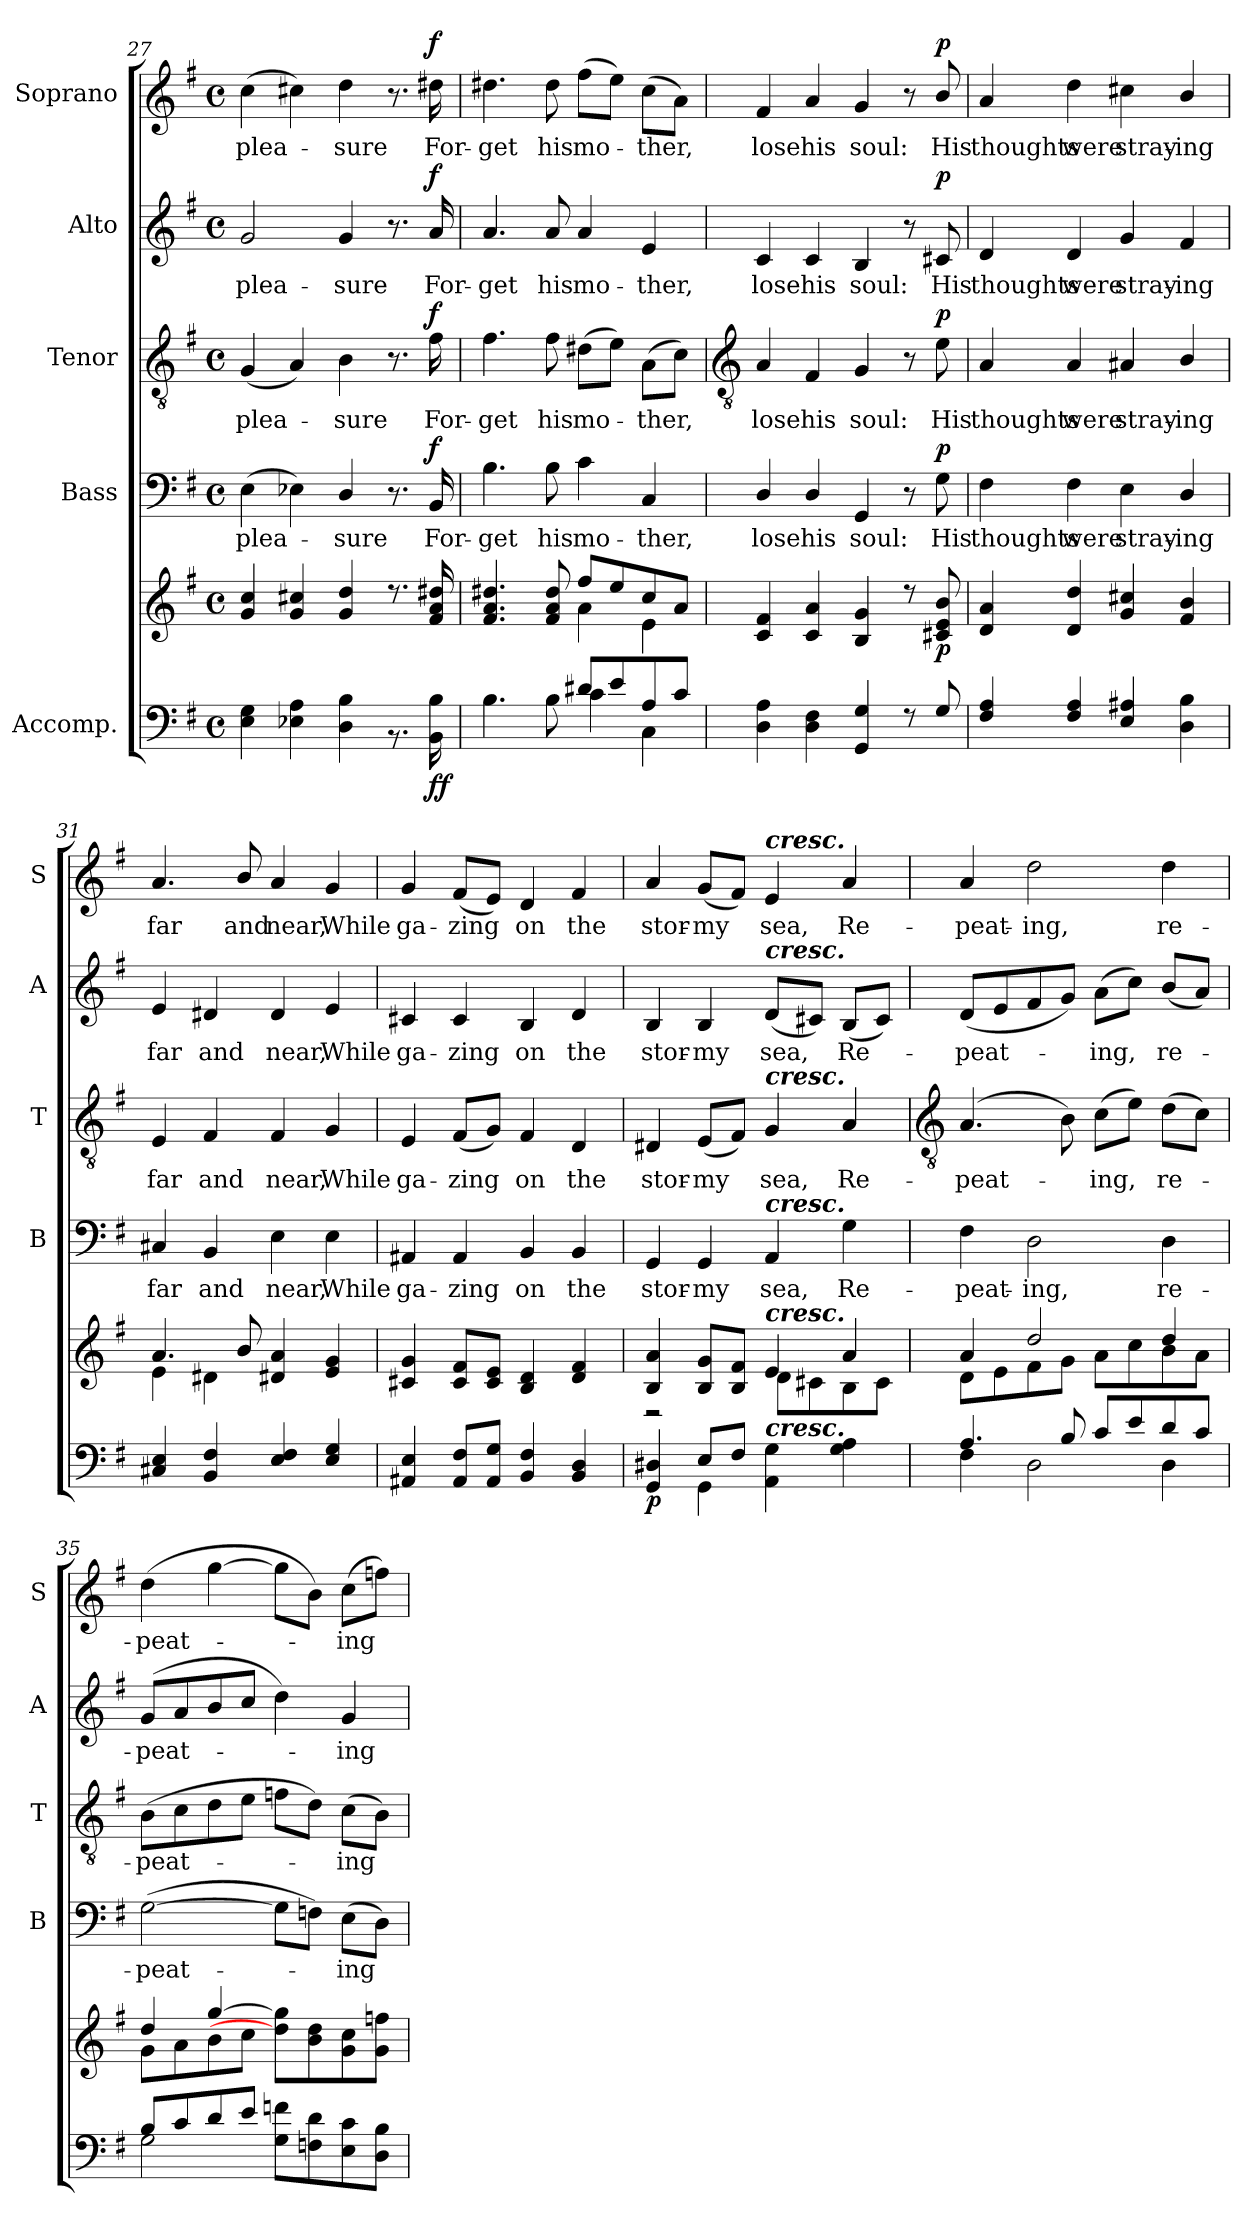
**kern	**kern	**dynam	**kern	**text	**dynam	**kern	**text	**dynam	**kern	**text	**dynam	**kern	**text	**dynam
*part5	*part5	*part5	*part4	*part4	*part4	*part3	*part3	*part3	*part2	*part2	*part2	*part1	*part1	*part1
*staff6	*staff5	*staff5/6	*staff4	*staff4	*staff4	*staff3	*staff3	*staff3	*staff2	*staff2	*staff2	*staff1	*staff1	*staff1
*I"Accomp.	*	*	*I"Bass	*	*	*I"Tenor	*	*	*I"Alto	*	*	*I"Soprano	*	*
*	*	*	*I'B	*	*	*I'T	*	*	*I'A	*	*	*I'S	*	*
*clefF4	*clefG2	*	*clefF4	*	*	*clefGv2	*	*	*clefG2	*	*	*clefG2	*	*
*k[f#]	*k[f#]	*	*k[f#]	*	*	*k[f#]	*	*	*k[f#]	*	*	*k[f#]	*	*
*G:	*G:	*	*G:	*	*	*G:	*	*	*G:	*	*	*G:	*	*
*M4/4	*M4/4	*	*M4/4	*	*	*M4/4	*	*	*M4/4	*	*	*M4/4	*	*
*met(c)	*met(c)	*	*met(c)	*	*	*met(c)	*	*	*met(c)	*	*	*met(c)	*	*
=27	=27	=27	=27	=27	=27	=27	=27	=27	=27	=27	=27	=27	=27	=27
*^	*^	*	*	*	*	*	*	*	*	*	*	*	*	*
!	!	!	!	!	!	!LO:LY:b	!	!	!LO:LY:b	!	!	!LO:LY:b	!	!	!LO:LY:b	!
1ryy	4E 4G	4g 4cc	1ryy	.	(>4E	plea-	.	(<4G	plea-	.	2g	plea-	.	(>4cc	plea-	.
.	4E-X 4A	4g 4cc#X	.	.	4E-X)	.	.	4A)	.	.	.	.	.	4cc#X)	.	.
!	!	!	!	!	!	!LO:LY:b	!	!	!LO:LY:b	!	!	!LO:LY:b	!	!	!LO:LY:b	!
.	4D\ 4B\	4g 4dd	.	.	4D/	sure	.	4B	sure	.	4g	-sure	.	4dd	sure	.
.	8.r	8.r	.	.	8.r	.	.	8.r	.	.	8.r	.	.	8.r	.	.
!	!	!	!	!LO:DY:b=2	!	!LO:LY:b	!	!	!LO:LY:b	!	!	!LO:LY:b	!	!	!LO:LY:b	!
!	!	!	!	!LO:DY:n=1:b	!	!	!LO:DY:b	!	!	!LO:DY:b	!	!	!LO:DY:b	!	!	!LO:DY:b
.	16BB 16B	16f# 16a 16dd#X	.	f f	16BB	For-	f	16f#	For-	f	16a	For-	f	16dd#X	For-	f
=28	=28	=28	=28	=28	=28	=28	=28	=28	=28	=28	=28	=28	=28	=28	=28	=28
!	!	!	!	!	!	!LO:LY:b	!	!	!LO:LY:b	!	!	!LO:LY:b	!	!	!LO:LY:b	!
2ryy	4.B	4.f# 4.a 4.dd#X	2ryy	.	4.B	-get	.	4.f#	-get	.	4.a	-get	.	4.dd#X	-get	.
!	!	!	!	!	!	!LO:LY:b	!	!	!LO:LY:b	!	!	!LO:LY:b	!	!	!LO:LY:b	!
.	8B	8f# 8a 8dd#	.	.	8B	his	.	8f#	his	.	8a	his	.	8dd#	his	.
!	!	!	!	!	!	!LO:LY:b	!	!	!LO:LY:b	!	!	!LO:LY:b	!	!	!LO:LY:b	!
8d#X/L	4c	8ff#/L	4a\	.	4c	mo-	.	(>8d#XL	mo-	.	4a	mo-	.	(>8ff#L	mo-	.
8e/	.	8ee/	.	.	.	.	.	8eJ)	.	.	.	.	.	8eeJ)	.	.
!	!	!	!	!	!	!LO:LY:b	!	!	!LO:LY:b	!	!	!LO:LY:b	!	!	!LO:LY:b	!
8A/	4C\	8cc/	4e\	.	4C	-ther,	.	(>8AL	ther,	.	4e	-ther,	.	(>8ccL	ther,	.
8c/J	.	8aJ	.	.	.	.	.	8cJ)	.	.	.	.	.	8aJ)	.	.
!!LO:LB:g=z
=29	=29	=29	=29	=29	=29	=29	=29	=29	=29	=29	=29	=29	=29	=29	=29	=29
*	*	*	*	*	*	*	*	*clefGv2	*	*	*	*	*	*	*	*
!	!	!	!	!	!	!LO:LY:b	!	!	!LO:LY:b	!	!	!LO:LY:b	!	!	!LO:LY:b	!
4D\ 4A\	1ryy	4c 4f#	1ryy	.	4D/	lose	.	4A	lose	.	4c	lose	.	4f#	lose	.
!	!	!	!	!	!	!LO:LY:b	!	!	!LO:LY:b	!	!	!LO:LY:b	!	!	!LO:LY:b	!
4D\ 4F#\	.	4c 4a	.	.	4D/	his	.	4F#	his	.	4c	his	.	4a	his	.
!	!	!	!	!	!	!LO:LY:b	!	!	!LO:LY:b	!	!	!LO:LY:b	!	!	!LO:LY:b	!
4GG 4G	.	4B 4g	.	.	4GG	soul:	.	4G	soul:	.	4B	soul:	.	4g	soul:	.
8r	.	8r	.	.	8r	.	.	8r	.	.	8r	.	.	8r	.	.
!	!	!	!	!LO:DY:b	!	!LO:LY:b	!LO:DY:b	!	!LO:LY:b	!LO:DY:b	!	!LO:LY:b	!LO:DY:b	!	!LO:LY:b	!LO:DY:b
8G	.	8c#X/ 8e/ 8b/	.	p	8G	His	p	8e	His	p	8c#X	His	p	8b/	His	p
=30	=30	=30	=30	=30	=30	=30	=30	=30	=30	=30	=30	=30	=30	=30	=30	=30
!	!	!	!	!	!	!LO:LY:b	!	!	!LO:LY:b	!	!	!LO:LY:b	!	!	!LO:LY:b	!
4F# 4A	1ryy	4d 4a	1ryy	.	4F#	thoughts	.	4A	thoughts	.	4d	thoughts	.	4a	thoughts	.
!	!	!	!	!	!	!LO:LY:b	!	!	!LO:LY:b	!	!	!LO:LY:b	!	!	!LO:LY:b	!
4F# 4A	.	4d 4dd	.	.	4F#	were	.	4A	were	.	4d	were	.	4dd	were	.
!	!	!	!	!	!	!LO:LY:b	!	!	!LO:LY:b	!	!	!LO:LY:b	!	!	!LO:LY:b	!
4E 4A#X	.	4g 4cc#X	.	.	4E	stray-	.	4A#X	stray-	.	4g	stray-	.	4cc#X	stray-	.
!	!	!	!	!	!	!LO:LY:b	!	!	!LO:LY:b	!	!	!LO:LY:b	!	!	!LO:LY:b	!
4D\ 4B\	.	4f#/ 4b/	.	.	4D/	-ing	.	4B/	-ing	.	4f#	-ing	.	4b/	-ing	.
=31	=31	=31	=31	=31	=31	=31	=31	=31	=31	=31	=31	=31	=31	=31	=31	=31
!	!	!	!	!	!	!LO:LY:b	!	!	!LO:LY:b	!	!	!LO:LY:b	!	!	!LO:LY:b	!
4C#X 4E	1ryy	4.a	4e\	.	4C#X	far	.	4E	far	.	4e	far	.	4.a	far	.
!	!	!	!	!	!	!LO:LY:b	!	!	!LO:LY:b	!	!	!LO:LY:b	!	!	!	!
4BB 4F#	.	.	4d#X\	.	4BB	and	.	4F#	and	.	4d#X	and	.	.	.	.
!	!	!	!	!	!	!	!	!	!	!	!	!	!	!	!LO:LY:b	!
.	.	8b/	.	.	.	.	.	.	.	.	.	.	.	8b/	and	.
!	!	!	!	!	!	!LO:LY:b	!	!	!LO:LY:b	!	!	!LO:LY:b	!	!	!LO:LY:b	!
4E 4F#	.	4d#X 4a	2ryy	.	4E	near,	.	4F#	near,	.	4d#	near,	.	4a	near,	.
!	!	!	!	!	!	!LO:LY:b	!	!	!LO:LY:b	!	!	!LO:LY:b	!	!	!LO:LY:b	!
4E 4G	.	4e 4g	.	.	4E	While	.	4G	While	.	4e	While	.	4g	While	.
=32	=32	=32	=32	=32	=32	=32	=32	=32	=32	=32	=32	=32	=32	=32	=32	=32
!	!	!	!	!	!	!LO:LY:b	!	!	!LO:LY:b	!	!	!LO:LY:b	!	!	!LO:LY:b	!
4AA#X 4E	1ryy	4c#X 4g	1ryy	.	4AA#X	ga-	.	4E	ga-	.	4c#X	ga-	.	4g	ga-	.
!	!	!	!	!	!	!LO:LY:b	!	!	!LO:LY:b	!	!	!LO:LY:b	!	!	!LO:LY:b	!
8AA# 8F#L	.	8c# 8f#L	.	.	4AA#	-zing	.	(<8F#L	-zing	.	4c#	-zing	.	(<8f#L	-zing	.
8AA# 8GJ	.	8c# 8eJ	.	.	.	.	.	8GJ)	.	.	.	.	.	8eJ)	.	.
!	!	!	!	!	!	!LO:LY:b	!	!	!LO:LY:b	!	!	!LO:LY:b	!	!	!LO:LY:b	!
4BB 4F#	.	4B 4d	.	.	4BB	on	.	4F#	on	.	4B	on	.	4d	on	.
!	!	!	!	!	!	!LO:LY:b	!	!	!LO:LY:b	!	!	!LO:LY:b	!	!	!LO:LY:b	!
4BB 4D	.	4d 4f#	.	.	4BB	the	.	4D	the	.	4d	the	.	4f#	the	.
=33	=33	=33	=33	=33	=33	=33	=33	=33	=33	=33	=33	=33	=33	=33	=33	=33
!	!	!	!	!LO:DY:b=2	!	!LO:LY:b	!	!	!LO:LY:b	!	!	!LO:LY:b	!	!	!LO:LY:b	!
4ryy	4GG/ 4D#X/	4B 4a	2r	p	4GG	stor-	.	4D#X	stor-	.	4B	stor-	.	4a	stor-	.
!	!	!	!	!	!	!LO:LY:b	!	!	!LO:LY:b	!	!	!LO:LY:b	!	!	!LO:LY:b	!
8E/L	4GG\	8B 8gL	.	.	4GG	-my	.	(<8EL	-my	.	4B	-my	.	(<8gL	-my	.
8F#/J	.	8B 8f#J	.	.	.	.	.	8F#J)	.	.	.	.	.	8f#J)	.	.
!	!	!	!	!	!	!	!	!	!	!	!	!	!	!LO:TX:a:Bi:t=cresc.	!	!
!	!	!	!	!	!	!	!	!	!	!	!LO:TX:a:Bi:t=cresc.	!	!	!	!	!
!	!	!	!	!	!	!	!	!LO:TX:a:Bi:t=cresc.	!	!	!	!	!	!	!	!
!	!	!	!	!	!LO:TX:a:Bi:t=cresc.	!	!	!	!	!	!	!	!	!	!	!
!	!	!LO:TX:a:Bi:t=cresc.	!	!	!	!	!	!	!	!	!	!	!	!	!	!
!LO:TX:a:Bi:t=cresc.	!	!	!	!	!	!	!	!	!	!	!	!	!	!	!	!
!	!	!	!	!	!	!LO:LY:b	!	!	!LO:LY:b	!	!	!LO:LY:b	!	!	!LO:LY:b	!
2ryy	4AA 4G	4e	8d\L	.	4AA	sea,	.	4G	sea,	.	(<8dL	sea,	.	4e	sea,	.
.	.	.	8c#X\	.	.	.	.	.	.	.	8c#XJ)	.	.	.	.	.
!	!	!	!	!	!	!LO:LY:b	!	!	!LO:LY:b	!	!	!LO:LY:b	!	!	!LO:LY:b	!
.	4G 4A	4a	8B\	.	4G	Re-	.	4A	Re-	.	(<8BL	Re-	.	4a	Re-	.
.	.	.	8c#\J	.	.	.	.	.	.	.	8c#J)	.	.	.	.	.
!!LO:LB:g=z
=34	=34	=34	=34	=34	=34	=34	=34	=34	=34	=34	=34	=34	=34	=34	=34	=34
*	*	*	*	*	*	*	*	*clefGv2	*	*	*	*	*	*	*	*
!	!	!	!	!	!	!LO:LY:b	!	!	!LO:LY:b	!	!	!LO:LY:b	!	!	!LO:LY:b	!
4.A/	4F#	4a	8d\L	.	4F#	-peat-	.	(<4.A	-peat-	.	(<8dL	peat-	.	4a	-peat-	.
.	.	.	8e\	.	.	.	.	.	.	.	8e	.	.	.	.	.
!	!	!	!	!	!	!LO:LY:b	!	!	!	!	!	!	!	!	!LO:LY:b	!
.	2D	2dd/	8f#\	.	2D	-ing,	.	.	.	.	8f#	.	.	2dd	-ing,	.
8B/	.	.	8g\J	.	.	.	.	8B)	.	.	8gJ)	.	.	.	.	.
!	!	!	!	!	!	!	!	!	!LO:LY:b	!	!	!LO:LY:b	!	!	!	!
8c/L	.	.	8a\L	.	.	.	.	(>8cL	ing,	.	(>8aL	ing,	.	.	.	.
8e/	.	.	8cc\	.	.	.	.	8eJ)	.	.	8ccJ)	.	.	.	.	.
!	!	!	!	!	!	!LO:LY:b	!	!	!LO:LY:b	!	!	!LO:LY:b	!	!	!LO:LY:b	!
8d/	4D	4dd/	8b\	.	4D	re-	.	(>8dL	re-	.	(<8bL	re-	.	4dd	re-	.
8c/J	.	.	8a\J	.	.	.	.	8cJ)	.	.	8aJ)	.	.	.	.	.
=35	=35	=35	=35	=35	=35	=35	=35	=35	=35	=35	=35	=35	=35	=35	=35	=35
!	!	!	!	!	!	!LO:LY:b	!	!	!LO:LY:b	!	!	!LO:LY:b	!	!	!LO:LY:b	!
8B/L	2G	4dd/	8g\L	.	(>[2G	-peat-	.	(>8BL	peat-	.	(<8gL	peat-	.	(>4dd	-peat-	.
8c/	.	.	8a\	.	.	.	.	8c	.	.	8a	.	.	.	.	.
8d/	.	[4gg/	8b\	.	.	.	.	8d	.	.	8b	.	.	[4gg	.	.
8e/J	.	.	8cc\J	.	.	.	.	8eJ	.	.	8ccJ	.	.	.	.	.
2ryy	8G 8fnL	8dd] 8gg]L	2ryy	.	8GL]	.	.	8fnL	.	.	4dd)	.	.	8ggL]	.	.
.	8Fn 8d	8b\ 8dd\	.	.	8FnJ)	.	.	8dJ)	.	.	.	.	.	8bJ)	.	.
!	!	!	!	!	!	!LO:LY:b	!	!	!LO:LY:b	!	!	!LO:LY:b	!	!	!LO:LY:b	!
.	8E 8c	8g\ 8cc\	.	.	(>8EL	ing	.	(>8cL	ing	.	4g	ing	.	(>8ccL	ing	.
.	8D 8BJ	8g\ 8ffn\J	.	.	8DJ)	.	.	8BJ)	.	.	.	.	.	8ffnJ)	.	.
*v	*v	*	*	*	*	*	*	*	*	*	*	*	*	*	*	*
*	*v	*v	*	*	*	*	*	*	*	*	*	*	*	*	*
=	=	=	=	=	=	=	=	=	=	=	=	=	=	=
*-	*-	*-	*-	*-	*-	*-	*-	*-	*-	*-	*-	*-	*-	*-
